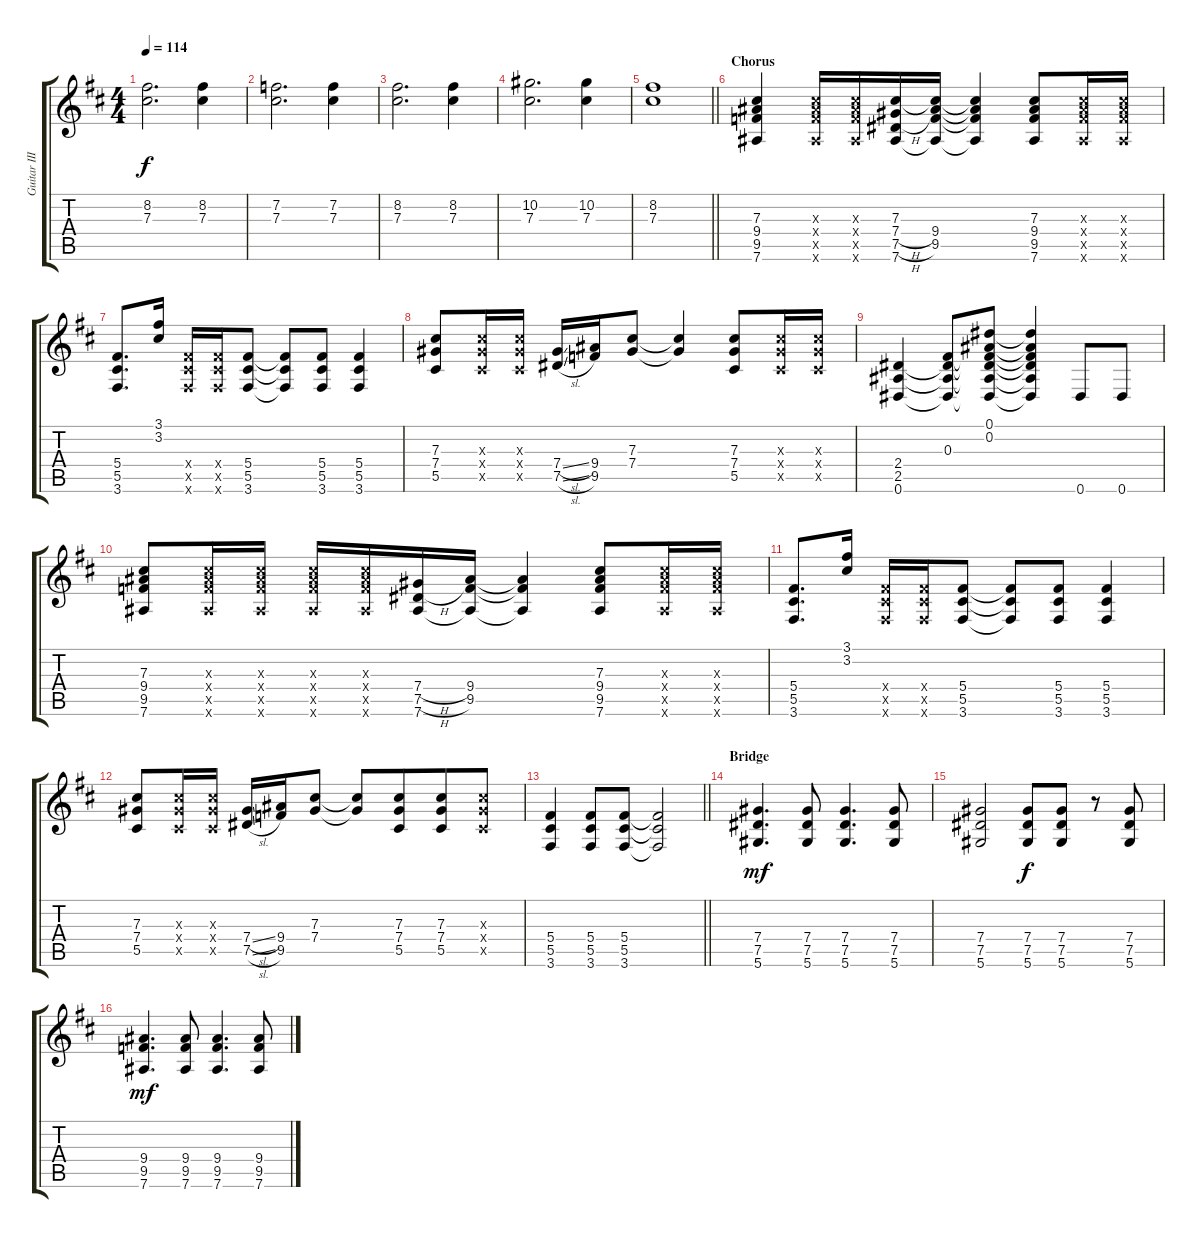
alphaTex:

\track ("Guitar III" "Guitar III") {instrument distortionguitar}
\staff {score tabs}
\tuning (Eb4 Bb3 Gb3 Db3 Ab2 Eb2) {hide}
\ts (4 4)
\tempo 114
\clef g2
\ks d
(8.2 7.3).2{d dy f} (8.2 7.3).4 |
(7.2 7.3).2{d} (7.2 7.3).4 |
(8.2 7.3).2{d} (8.2 7.3).4 |
(10.2 7.3).2{d} (10.2 7.3).4 |
\barLineRight lightlight
(8.2 7.3).1 |
\section ("" "Chorus")
\ks bminor
(7.3 9.4 9.5 7.6).4 (7.3{x} 9.4{x} 9.5{x} 7.6{x}).16 (7.3{x} 9.4{x} 9.5{x} 7.6{x}).16 (7.3 7.4{h} 7.5{h} 7.6).16 (7.3{t} 9.4 9.5 7.6{t}).16 (7.3{t} 9.4{t} 9.5{t} 7.6{t}).4 (7.3 9.4 9.5 7.6).8 (7.3{x} 9.4{x} 9.5{x} 7.6{x}).16 (7.3{x} 9.4{x} 9.5{x} 7.6{x}).16 |
(5.4 5.5 3.6).8{d} (3.1 3.2).16 (5.4{x} 5.5{x} 3.6{x}).16 (5.4{x} 5.5{x} 3.6{x}).16 (5.4 5.5 3.6).8 (5.4{t} 5.5{t} 3.6{t}).8 (5.4 5.5 3.6).8 (5.4 5.5 3.6).4 |
(7.3 7.4 5.5).8 (7.3{x} 7.4{x} 5.5{x}).16 (7.3{x} 7.4{x} 5.5{x}).16 (7.4{sl} 7.5{sl}).16 (9.4 9.5).16 (7.3 7.4).8 (7.3{t} 7.4{t}).4 (7.3 7.4 5.5).8 (7.3{x} 7.4{x} 5.5{x}).16 (7.3{x} 7.4{x} 5.5{x}).16 |
(2.4 2.5 0.6).4 (0.3 2.4{t} 2.5{t} 0.6{t}).8 (0.1 0.2 0.3{t} 2.4{t} 2.5{t} 0.6{t}).8 (0.1{t} 0.2{t} 0.3{t} 2.4{t} 2.5{t} 0.6{t}).4 0.6.8 0.6.8 |
(7.3 9.4 9.5 7.6).8 (7.3{x} 9.4{x} 9.5{x} 7.6{x}).16 (7.3{x} 9.4{x} 9.5{x} 7.6{x}).16 (7.3{x} 9.4{x} 9.5{x} 7.6{x}).16 (7.3{x} 9.4{x} 9.5{x} 7.6{x}).16 (7.4{h} 7.5{h} 7.6).16 (9.4 9.5 7.6{t}).16 (9.4{t} 9.5{t} 7.6{t}).4 (7.3 9.4 9.5 7.6).8 (7.3{x} 9.4{x} 9.5{x} 7.6{x}).16 (7.3{x} 9.4{x} 9.5{x} 7.6{x}).16 |
(5.4 5.5 3.6).8{d} (3.1 3.2).16 (5.4{x} 5.5{x} 3.6{x}).16 (5.4{x} 5.5{x} 3.6{x}).16 (5.4 5.5 3.6).8 (5.4{t} 5.5{t} 3.6{t}).8 (5.4 5.5 3.6).8 (5.4 5.5 3.6).4 |
(7.3 7.4 5.5).8 (7.3{x} 7.4{x} 5.5{x}).16 (7.3{x} 7.4{x} 5.5{x}).16 (7.4{sl} 7.5{sl}).16 (9.4 9.5).16 (7.3 7.4).8 (7.3{t} 7.4{t}).8 (7.3 7.4 5.5).8{beam merge} (7.3 7.4 5.5).8 (7.3{x} 7.4{x} 5.5{x}).8 |
\barLineRight lightlight
(5.4 5.5 3.6).4 (5.4 5.5 3.6).8 (5.4 5.5 3.6).8 (5.4{t} 5.5{t} 3.6{t}).2 |
\section ("" "Bridge")
\ks d
(7.4 7.5 5.6).4{d dy mf} (7.4 7.5 5.6).8 (7.4 7.5 5.6).4{d} (7.4 7.5 5.6).8 |
(7.4 7.5 5.6).2 (7.4 7.5 5.6).8{dy f} (7.4 7.5 5.6).8 r.8 (7.4 7.5 5.6).8 |
(9.4 9.5 7.6).4{d dy mf} (9.4 9.5 7.6).8 (9.4 9.5 7.6).4{d} (9.4 9.5 7.6).8
